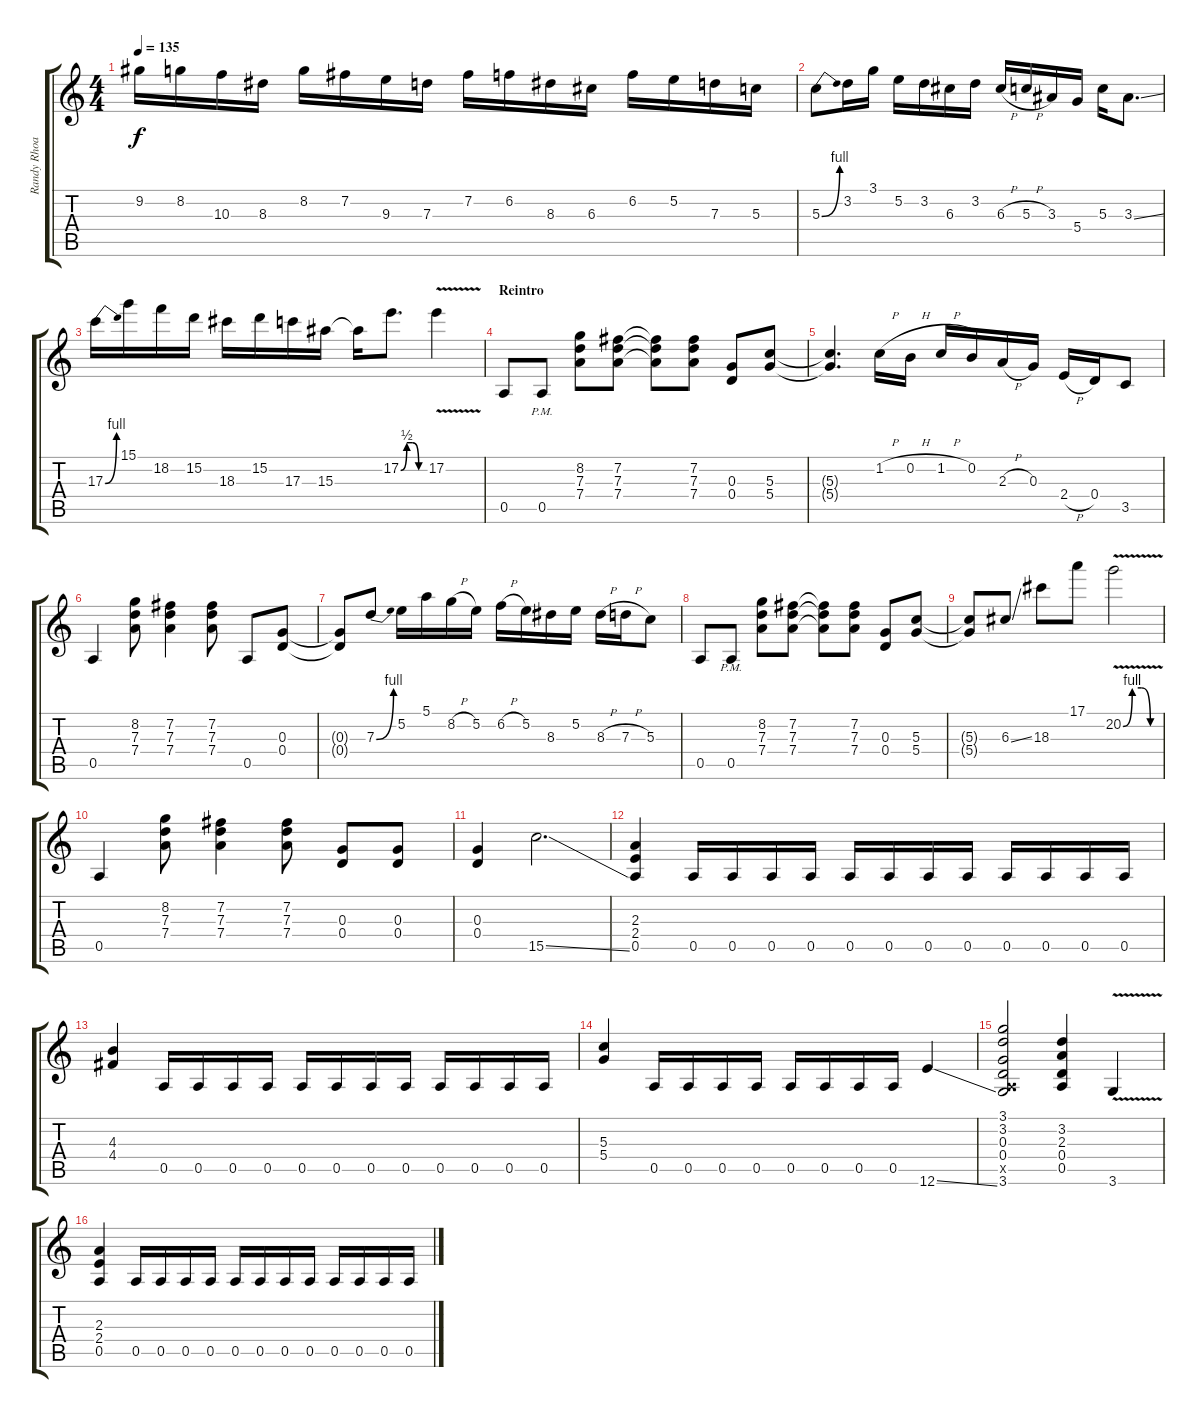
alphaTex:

\track ("Randy Rhoads (Guitar 1)" "Randy Rhoa") {instrument distortionguitar}
\staff {score tabs}
\tuning (E4 B3 G3 D3 A2 E2) {hide}
\ts (4 4)
\tempo 135
\clef g2
\ks c
9.2.16{dy f} 8.2.16 10.3.16 8.3.16 8.2.16 7.2.16 9.3.16 7.3.16 7.2.16 6.2.16 8.3.16 6.3.16 6.2.16 5.2.16 7.3.16 5.3.16 |
5.3{be (bend 0 0 60 4)}.8 3.2.16 3.1.16 5.2.16 3.2.16 6.3.16 3.2.16 6.3{h}.16 5.3{h}.16 3.3.16 5.4.16 5.3.16 3.3{ss}.8{d} |
17.3{be (bend 0 0 60 4)}.16 15.1.16 18.2.16 15.2.16 18.3.16 15.2.16 17.3.16 15.3.16 15.3{t}.16 17.2{be (custom 0 0 15 2 30 2 45 0 60 0)}.8{d} 17.2{v}.4 |
\section ("" "Reintro")
0.5.8 0.5{pm}.8 (8.2 7.3 7.4).8 (7.2 7.3 7.4).8 (7.2{t} 7.3{t} 7.4{t}).8 (7.2 7.3 7.4).8 (0.3 0.4).8 (5.3 5.4).8 |
(5.3{t} 5.4{t}).4{d} 1.2{h}.16 0.2{h}.16 1.2{h}.16 0.2.16 2.3{h}.16 0.3.16 2.4{h}.16 0.4.16 3.5.8 |
0.5.4 (8.2 7.3 7.4).8 (7.2 7.3 7.4).4 (7.2 7.3 7.4).8 0.5.8 (0.3 0.4).8 |
(0.3{t} 0.4{t}).8 7.3{be (bend 0 0 60 4)}.8 5.2.16 5.1.16 8.2{h}.16 5.2.16 6.2{h}.16 5.2.16 8.3.16 5.2.16 8.3{h}.16 7.3{h}.16 5.3.8 |
0.5.8 0.5{pm}.8 (8.2 7.3 7.4).8 (7.2 7.3 7.4).8 (7.2{t} 7.3{t} 7.4{t}).8 (7.2 7.3 7.4).8 (0.3 0.4).8 (5.3 5.4).8 |
(5.3{t} 5.4{t}).8 6.3{ss}.8 18.3.8 17.1.8 20.2{be (custom 0 0 15 4 30 4 45 0 60 0) v}.2 |
0.5.4 (8.2 7.3 7.4).8 (7.2 7.3 7.4).4 (7.2 7.3 7.4).8 (0.3 0.4).8 (0.3 0.4).8 |
(0.3 0.4).4 15.5{ss}.2{d} |
(2.3 2.4 0.5).4 0.5.16 0.5.16 0.5.16 0.5.16 0.5.16 0.5.16 0.5.16 0.5.16 0.5.16 0.5.16 0.5.16 0.5.16 |
(4.3 4.4).4 0.5.16 0.5.16 0.5.16 0.5.16 0.5.16 0.5.16 0.5.16 0.5.16 0.5.16 0.5.16 0.5.16 0.5.16 |
(5.3 5.4).4 0.5.16 0.5.16 0.5.16 0.5.16 0.5.16 0.5.16 0.5.16 0.5.16 12.6{ss}.4 |
(3.1 3.2 0.3 0.4 0.5{x} 3.6).2 (3.2 2.3 0.4 0.5).4 3.6{v}.4 |
(2.3 2.4 0.5).4 0.5.16 0.5.16 0.5.16 0.5.16 0.5.16 0.5.16 0.5.16 0.5.16 0.5.16 0.5.16 0.5.16 0.5.16
